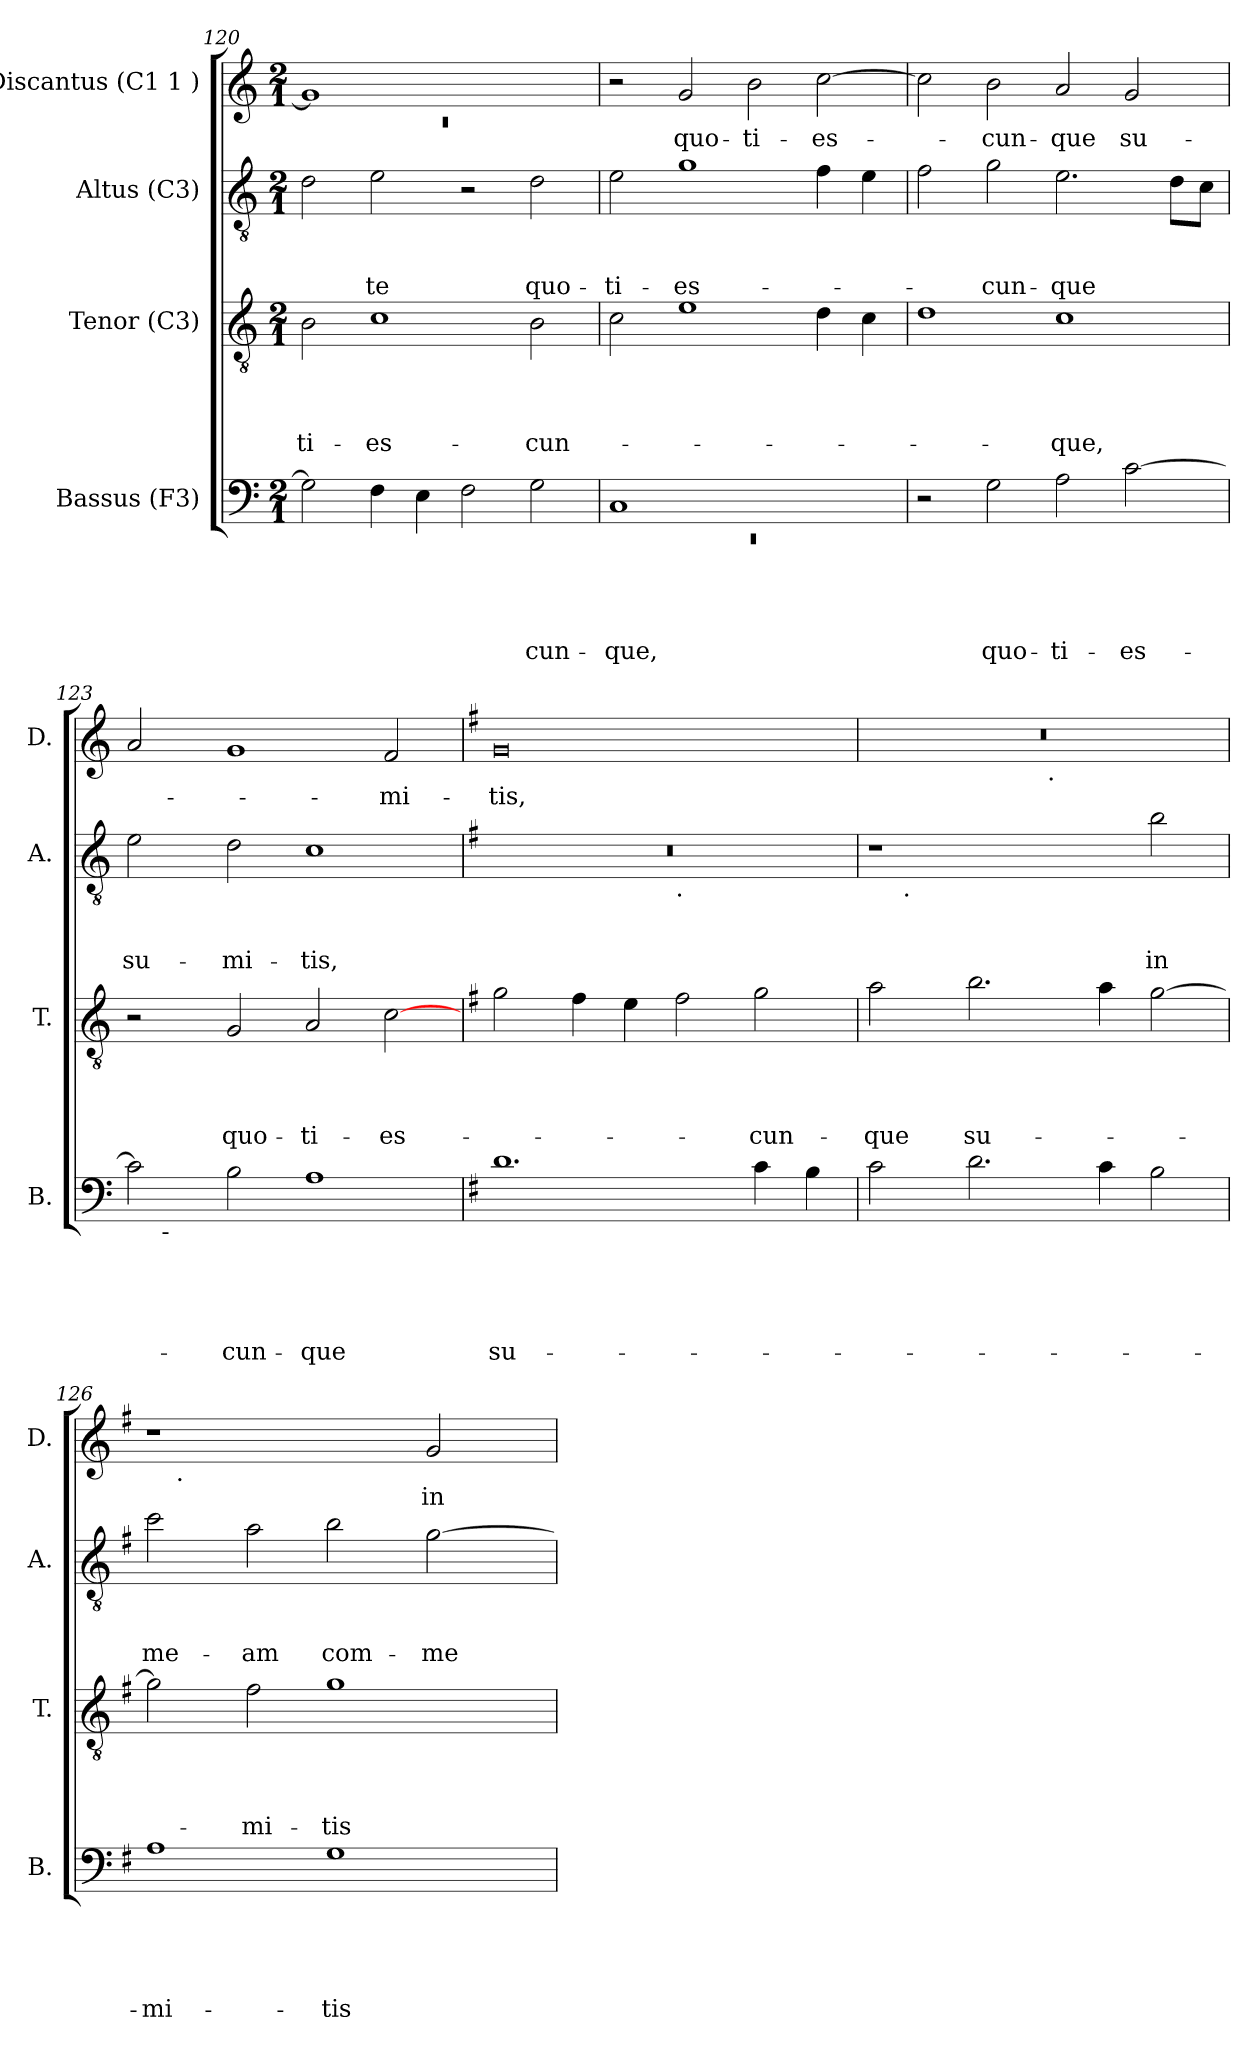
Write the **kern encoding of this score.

**kern	**text	**text	**text	**text	**text	**kern	**text	**text	**text	**text	**kern	**text	**text	**text	**kern	**text
*part4	*part4	*part4	*part4	*part4	*part4	*part3	*part3	*part3	*part3	*part3	*part2	*part2	*part2	*part2	*part1	*part1
*staff4	*staff4	*staff4	*staff4	*staff4	*staff4	*staff3	*staff3	*staff3	*staff3	*staff3	*staff2	*staff2	*staff2	*staff2	*staff1	*staff1
*I"Bassus (F3)	*	*	*	*	*	*I"Tenor (C3)	*	*	*	*	*I"Altus (C3)	*	*	*	*I"Discantus (C1 1 )	*
*I'B.	*	*	*	*	*	*I'T.	*	*	*	*	*I'A.	*	*	*	*I'D.	*
*clefF4	*	*	*	*	*	*clefGv2	*	*	*	*	*clefGv2	*	*	*	*clefG2	*
*k[]	*	*	*	*	*	*k[]	*	*	*	*	*k[]	*	*	*	*k[]	*
*C:	*	*	*	*	*	*C:	*	*	*	*	*C:	*	*	*	*C:	*
*M2/1	*	*	*	*	*	*M2/1	*	*	*	*	*M2/1	*	*	*	*M2/1	*
=120	=120	=120	=120	=120	=120	=120	=120	=120	=120	=120	=120	=120	=120	=120	=120	=120
*	*	*	*	*	*	*	*	*	*	*	*	*	*	*	*^	*
!	!	!	!	!	!	!	!	!	!	!LO:LY:b	!	!	!	!	!	!LO:N:vis=1	!
2G\]	.	.	.	.	.	2B\	.	.	.	-ti-	2d\	.	.	.	1g]	0rc	.
!	!	!	!	!	!	!	!	!	!	!LO:LY:b	!	!	!	!LO:LY:b	!	!	!
4F\	.	.	.	.	.	1c	.	.	.	-es-	2e\	.	.	-te	.	.	.
4E\	.	.	.	.	.	.	.	.	.	.	.	.	.	.	.	.	.
2F\	.	.	.	.	.	.	.	.	.	.	2r	.	.	.	1ryy	.	.
!	!	!	!	!	!LO:LY:b	!	!	!	!	!LO:LY:b	!	!	!	!LO:LY:b	!	!	!
2G\	.	.	.	.	-cun-	2B\	.	.	.	-cun-	2d\	.	.	quo-	.	.	.
*	*	*	*	*	*	*	*	*	*	*	*	*	*	*	*v	*v	*
=121	=121	=121	=121	=121	=121	=121	=121	=121	=121	=121	=121	=121	=121	=121	=121	=121
*^	*	*	*	*	*	*	*	*	*	*	*	*	*	*	*	*
!	!LO:N:vis=1	!	!	!	!	!LO:LY:b	!	!	!	!	!	!	!	!	!LO:LY:b	!	!
1C	0rEE	.	.	.	.	-que,	2c\	.	.	.	.	2e\	.	.	-ti-	2r	.
!	!	!	!	!	!	!	!	!	!	!	!	!	!	!	!LO:LY:b	!	!LO:LY:b
.	.	.	.	.	.	.	1e	.	.	.	.	1g	.	.	-es-	2g/	quo-
!	!	!	!	!	!	!	!	!	!	!	!	!	!	!	!	!	!LO:LY:b
1ryy	.	.	.	.	.	.	.	.	.	.	.	.	.	.	.	2b\	-ti-
!	!	!	!	!	!	!	!	!	!	!	!	!	!	!	!	!	!LO:LY:b
.	.	.	.	.	.	.	4d\	.	.	.	.	4f\	.	.	.	[>2cc\	-es-
.	.	.	.	.	.	.	4c\	.	.	.	.	4e\	.	.	.	.	.
*v	*v	*	*	*	*	*	*	*	*	*	*	*	*	*	*	*	*
=122	=122	=122	=122	=122	=122	=122	=122	=122	=122	=122	=122	=122	=122	=122	=122	=122
2r	.	.	.	.	.	1d	.	.	.	.	2f\	.	.	.	2cc\]	.
!	!	!	!	!	!LO:LY:b	!	!	!	!	!	!	!	!	!LO:LY:b	!	!LO:LY:b
2G\	.	.	.	.	quo-	.	.	.	.	.	2g\	.	.	-cun-	2b\	-cun-
!	!	!	!	!	!LO:LY:b	!	!	!	!	!LO:LY:b	!	!	!	!LO:LY:b	!	!LO:LY:b
2A\	.	.	.	.	-ti-	1c	.	.	.	-que,	2.e\	.	.	-que	2a/	-que
!	!	!	!	!	!LO:LY:b	!	!	!	!	!	!	!	!	!	!	!LO:LY:b
[>2c\	.	.	.	.	-es-	.	.	.	.	.	.	.	.	.	2g/	su-
.	.	.	.	.	.	.	.	.	.	.	8d\L	.	.	.	.	.
.	.	.	.	.	.	.	.	.	.	.	8c\J	.	.	.	.	.
!!LO:PB:g=z
=123	=123	=123	=123	=123	=123	=123	=123	=123	=123	=123	=123	=123	=123	=123	=123	=123
!	!	!	!	!	!	!	!	!	!	!	!	!	!	!LO:LY:b	!	!
*^	*	*	*	*	*	*	*	*	*	*	*	*	*	*	*	*
2c\]	8ryy	.	.	.	.	.	2r	.	.	.	.	2e\	.	.	su-	2a/	.
!	!LO:TX:b:t=-	!	!	!	!	!	!	!	!	!	!	!	!	!	!	!	!
.	1...ryy	.	.	.	.	.	.	.	.	.	.	.	.	.	.	.	.
!	!	!	!	!	!	!LO:LY:b	!	!	!	!	!LO:LY:b	!	!	!	!LO:LY:b	!	!
2B\	.	.	.	.	.	-cun-	2G/	.	.	.	quo-	2d\	.	.	-mi-	1g	.
!	!	!	!	!	!	!LO:LY:b	!	!	!	!	!LO:LY:b	!	!	!	!LO:LY:b	!	!
1A	.	.	.	.	.	-que	2A/	.	.	.	-ti-	1c	.	.	-tis,	.	.
!	!	!	!	!	!	!	!	!	!	!	!LO:LY:b	!	!	!	!	!	!LO:LY:b
.	.	.	.	.	.	.	[>2c\	.	.	.	-es-	.	.	.	.	2f/	-mi-
*v	*v	*	*	*	*	*	*	*	*	*	*	*	*	*	*	*	*
=124	=124	=124	=124	=124	=124	=124	=124	=124	=124	=124	=124	=124	=124	=124	=124	=124
*k[f#]	*	*	*	*	*	*k[f#]	*	*	*	*	*k[f#]	*	*	*	*k[f#]	*
*G:	*	*	*	*	*	*G:	*	*	*	*	*G:	*	*	*	*G:	*
*^	*	*	*	*	*	*	*	*	*	*	*	*	*	*	*	*
!	!	!	!	!	!	!LO:LY:b	!	!	!	!	!	!	!	!	!	!	!LO:LY:b
*v	*v	*	*	*	*	*	*	*	*	*	*	*^	*	*	*	*	*
1.d	.	.	.	.	su-	2g\	.	.	.	.	0r	1ryy	.	.	.	0g	-tis,
.	.	.	.	.	.	4f#\	.	.	.	.	.	.	.	.	.	.	.
.	.	.	.	.	.	4e\	.	.	.	.	.	.	.	.	.	.	.
!	!	!	!	!	!	!	!	!	!	!	!	!LO:TX:b:t=.	!	!	!	!	!
.	.	.	.	.	.	2f#\	.	.	.	.	.	1ryy	.	.	.	.	.
!	!	!	!	!	!	!	!	!	!	!LO:LY:b	!	!	!	!	!	!	!
4c\	.	.	.	.	.	2g\	.	.	.	-cun-	.	.	.	.	.	.	.
4B\	.	.	.	.	.	.	.	.	.	.	.	.	.	.	.	.	.
=125	=125	=125	=125	=125	=125	=125	=125	=125	=125	=125	=125	=125	=125	=125	=125	=125	=125
!	!	!	!	!	!	!	!	!	!	!LO:LY:b	!	!	!	!	!	!	!
*	*	*	*	*	*	*	*	*	*	*	*	*	*	*	*	*^	*
2c\	.	.	.	.	.	2a\	.	.	.	-que	1r	8ryy	.	.	.	0r	1ryy	.
!	!	!	!	!	!	!	!	!	!	!	!	!LO:TX:b:t=.	!	!	!	!	!	!
.	.	.	.	.	.	.	.	.	.	.	.	1...ryy	.	.	.	.	.	.
!	!	!	!	!	!	!	!	!	!	!LO:LY:b	!	!	!	!	!	!	!	!
2.d\	.	.	.	.	.	2.b\	.	.	.	su-	.	.	.	.	.	.	.	.
!	!	!	!	!	!	!	!	!	!	!	!	!	!	!	!	!	!LO:TX:b:t=.	!
.	.	.	.	.	.	.	.	.	.	.	2ryy	.	.	.	.	.	1ryy	.
4c\	.	.	.	.	.	4a\	.	.	.	.	.	.	.	.	.	.	.	.
!	!	!	!	!	!	!	!	!	!	!	!	!	!	!	!LO:LY:b	!	!	!
2B\	.	.	.	.	.	[>2g\	.	.	.	.	2b\	.	.	.	in	.	.	.
=126	=126	=126	=126	=126	=126	=126	=126	=126	=126	=126	=126	=126	=126	=126	=126	=126	=126	=126
!	!	!	!	!	!LO:LY:b	!	!	!	!	!	!	!	!	!	!LO:LY:b	!	!	!
*	*	*	*	*	*	*	*	*	*	*	*v	*v	*	*	*	*	*	*
1A	.	.	.	.	-mi-	2g\]	.	.	.	.	2cc\	.	.	me-	1r	16.ryy	.
!	!	!	!	!	!	!	!	!	!	!	!	!	!	!	!	!LO:TX:b:t=.	!
.	.	.	.	.	.	.	.	.	.	.	.	.	.	.	.	1ryy	.
!	!	!	!	!	!	!	!	!	!	!LO:LY:b	!	!	!	!LO:LY:b	!	!	!
.	.	.	.	.	.	2f#\	.	.	.	-mi-	2a\	.	.	-am	.	.	.
!	!	!	!	!	!LO:LY:b	!	!	!	!	!LO:LY:b	!	!	!	!LO:LY:b	!	!	!
1G	.	.	.	.	-tis	1g	.	.	.	-tis	2b\	.	.	com-	2ryy	.	.
.	.	.	.	.	.	.	.	.	.	.	.	.	.	.	.	2ryy	.
!	!	!	!	!	!	!	!	!	!	!	!	!	!	!LO:LY:b	!	!	!LO:LY:b
.	.	.	.	.	.	.	.	.	.	.	[>2g\	.	.	-me-	2g/	.	in
.	.	.	.	.	.	.	.	.	.	.	.	.	.	.	.	4ryy	.
.	.	.	.	.	.	.	.	.	.	.	.	.	.	.	.	8ryy	.
.	.	.	.	.	.	.	.	.	.	.	.	.	.	.	.	32ryy	.
*	*	*	*	*	*	*	*	*	*	*	*	*	*	*	*v	*v	*
=	=	=	=	=	=	=	=	=	=	=	=	=	=	=	=	=
*-	*-	*-	*-	*-	*-	*-	*-	*-	*-	*-	*-	*-	*-	*-	*-	*-
